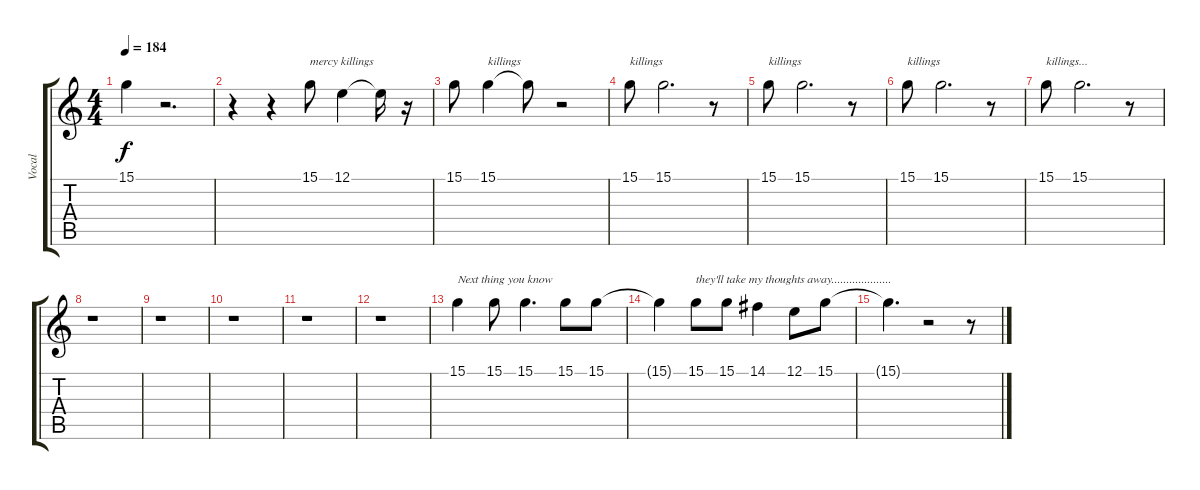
\track ("Vocal" "Vocal") {instrument lead2sawtooth}
\staff {score tabs}
\tuning (E4 B3 G3 D3 A2 E2) {hide}
\ts (4 4)
\tempo 184
\clef g2
\ks c
15.1.4{dy f} r.2{d} |
r.4 r.4 15.1.8{txt "mercy killings "} 12.1.4 12.1{t}.16 r.16 |
15.1.8 15.1.4{txt "killings"} 15.1{t}.8 r.2 |
15.1.8{txt "killings"} 15.1.2{d} r.8 |
15.1.8{txt "killings"} 15.1.2{d} r.8 |
15.1.8{txt "killings"} 15.1.2{d} r.8 |
15.1.8{txt "killings..."} 15.1.2{d} r.8 |
r.1 |
r.1 |
r.1 |
r.1 |
r.1 |
15.1.4{txt "Next thing you know"} 15.1.8 15.1.4{d} 15.1.8 15.1.8 |
15.1{t}.4 15.1.8{txt "they'll take my thoughts away...................."} 15.1.8 14.1.4 12.1.8 15.1.8 |
15.1{t}.4{d} r.2 r.8
